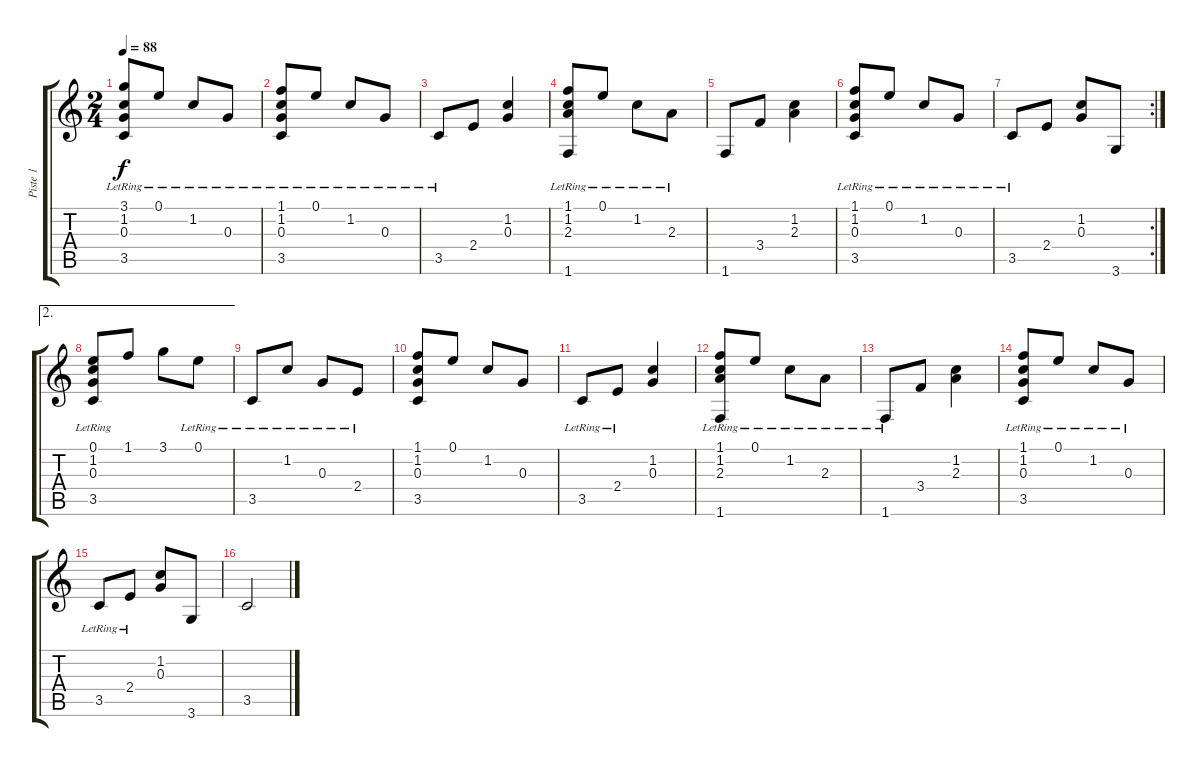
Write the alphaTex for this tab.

\track ("Piste 1" "Piste 1") {instrument acousticguitarsteel}
\staff {score tabs}
\tuning (E4 B3 G3 D3 A2 E2) {hide}
\ts (2 4)
\tempo 88
\clef g2
\ks c
(3.1 1.2 0.3 3.5{lr}).8{dy f} 0.1{lr}.8 1.2{lr}.8 0.3{lr}.8 |
(1.1 1.2 0.3 3.5{lr}).8 0.1{lr}.8 1.2{lr}.8 0.3{lr}.8 |
3.5{lr}.8 2.4.8 (1.2 0.3).4 |
(1.1 1.2 2.3 1.6{lr}).8 0.1{lr}.8 1.2{lr}.8 2.3{lr}.8 |
1.6.8 3.4.8 (1.2 2.3).4 |
(1.1 1.2 0.3 3.5{lr}).8 0.1{lr}.8 1.2{lr}.8 0.3{lr}.8 |
\rc 2
3.5{lr}.8 2.4.8 (1.2 0.3).8 3.6.8 |
\ae 2
(0.1 1.2{lr} 0.3{lr} 3.5{lr}).8 1.1.8 3.1.8 0.1{lr}.8 |
3.5{lr}.8 1.2{lr}.8 0.3{lr}.8 2.4{lr}.8 |
(1.1 1.2 0.3 3.5).8 0.1.8 1.2.8 0.3.8 |
3.5{lr}.8 2.4{lr}.8 (1.2 0.3).4 |
(1.1 1.2 2.3 1.6{lr}).8 0.1{lr}.8 1.2{lr}.8 2.3{lr}.8 |
1.6{lr}.8 3.4.8 (1.2 2.3).4 |
(1.1 1.2 0.3 3.5{lr}).8 0.1{lr}.8 1.2{lr}.8 0.3{lr}.8 |
3.5{lr}.8 2.4{lr}.8 (1.2 0.3).8 3.6.8 |
3.5.2
